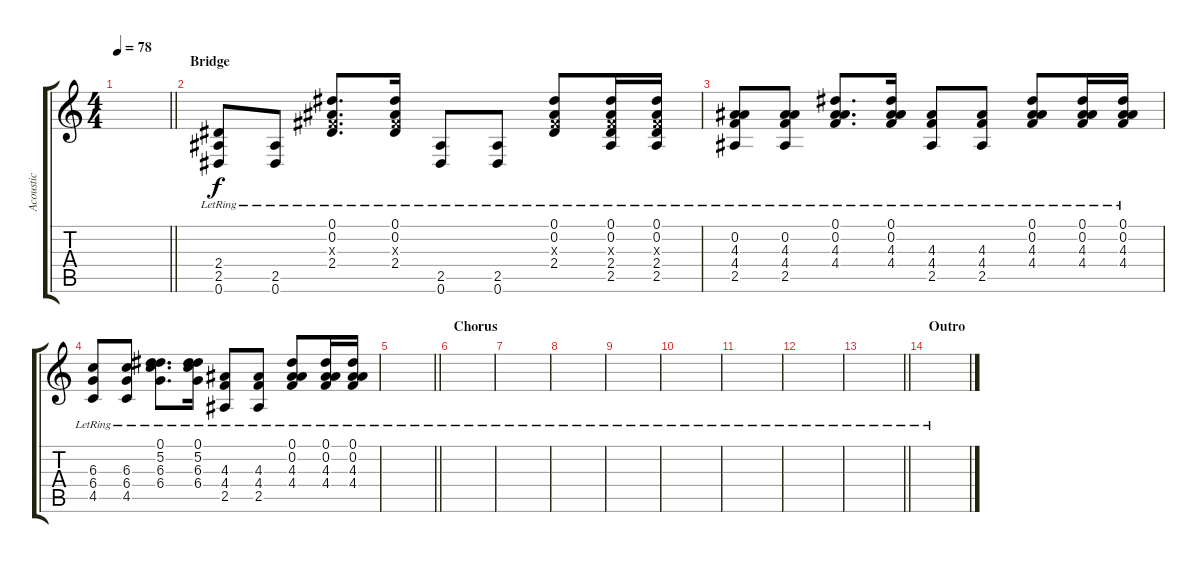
\track ("Acoustic" "Acoustic") {instrument acousticguitarsteel}
\staff {score tabs}
\tuning (Eb4 Bb3 Gb3 Db3 Ab2 Eb2) {hide}
\ts (4 4)
\tempo 78
\clef g2
\barLineRight lightlight
\ks c
|
\section ("" "Bridge")
(2.4{lr} 2.5{lr} 0.6{lr}).8 (2.5{lr} 0.6{lr}).8 (0.1{lr} 0.2{lr} 0.3{x} 2.4{lr}).8{d} (0.1{lr} 0.2{lr} 0.3{x} 2.4{lr}).16 (2.5{lr} 0.6{lr}).8 (2.5{lr} 0.6{lr}).8 (0.1{lr} 0.2{lr} 0.3{x} 2.4{lr}).8 (0.1{lr} 0.2{lr} 0.3{x} 2.4{lr} 2.5{lr}).16 (0.1{lr} 0.2{lr} 0.3{x} 2.4{lr} 2.5{lr}).16 |
(0.2 4.3 4.4{lr} 2.5{lr}).8 (0.2 4.3 4.4 2.5{lr}).8 (0.1{lr} 0.2{lr} 4.3 4.4{lr}).8{d} (0.1{lr} 0.2{lr} 4.3 4.4{lr}).16 (4.3 4.4 2.5{lr}).8 (4.3 4.4 2.5{lr}).8 (0.1{lr} 0.2{lr} 4.3 4.4{lr}).8 (0.1{lr} 0.2{lr} 4.3 4.4{lr}).16 (0.1{lr} 0.2{lr} 4.3 4.4{lr}).16 |
(6.3 6.4{lr} 4.5{lr}).8 (6.3 6.4 4.5{lr}).8 (0.1{lr} 5.2{lr} 6.3 6.4{lr}).8{d} (0.1{lr} 5.2{lr} 6.3 6.4{lr}).16 (4.3 4.4 2.5{lr}).8 (4.3 4.4 2.5{lr}).8 (0.1{lr} 0.2{lr} 4.3 4.4{lr}).8 (0.1{lr} 0.2{lr} 4.3 4.4{lr}).16 (0.1{lr} 0.2{lr} 4.3 4.4{lr}).16 |
\barLineRight lightlight
|
\section ("" "Chorus")
|
|
|
|
|
|
|
\barLineRight lightlight
|
\section ("" "Outro")
